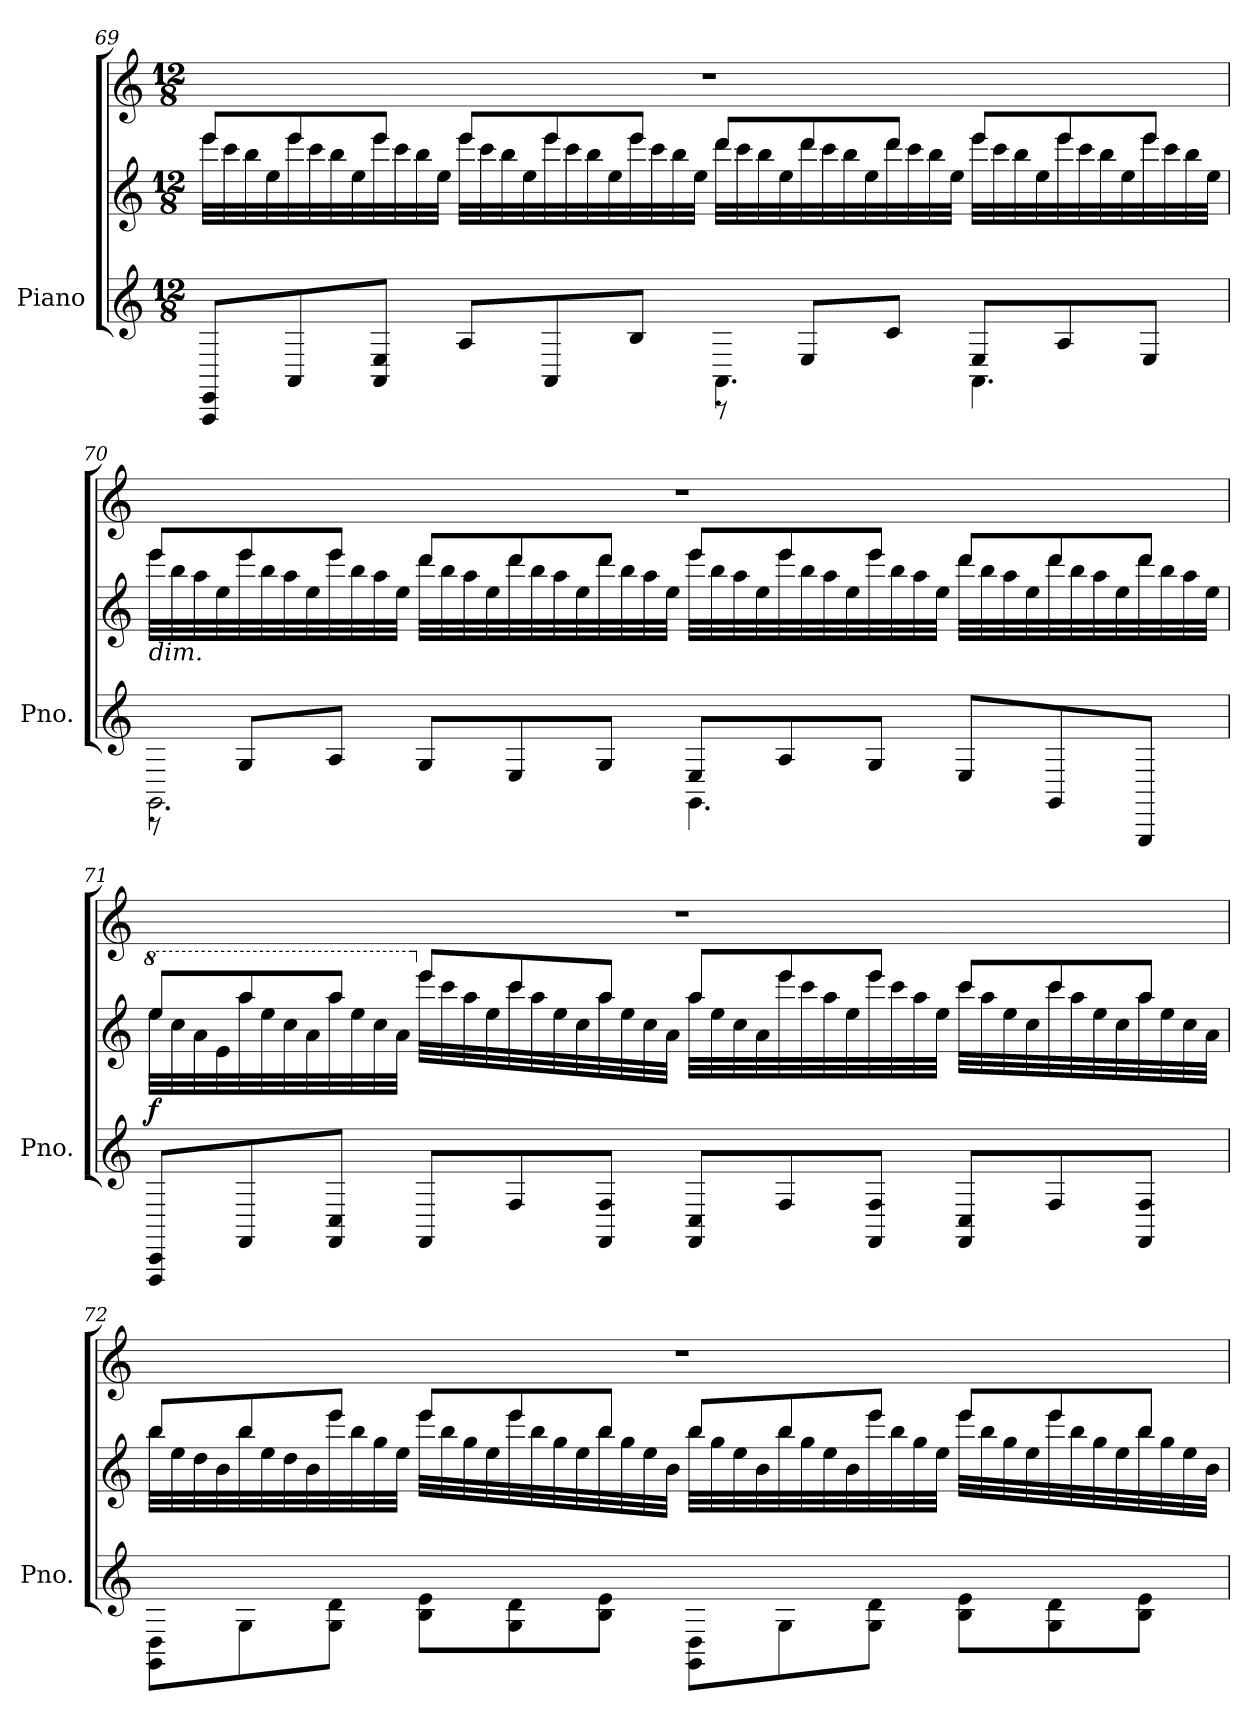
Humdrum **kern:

**kern	**kern	**kern	**dynam
*part1	*part1	*part1	*part1
*staff3	*staff2	*staff1	*staff1/2/3
*I"Piano	*	*	*
*I'Pno.	*	*	*
!!LO:LB:g=z
*clefG2	*clefG2	*clefG2	*
*k[]	*k[]	*k[]	*
*M12/8	*M12/8	*M12/8	*
=69	=69	=69	=69
*^	*^	*	*
2.ryy	8AAA/ 8EE/L	32eee\LLL	8eee/L	1.r	.
.	.	32ccc\	.	.	.
.	.	32bb\	.	.	.
.	.	32ee\	.	.	.
.	8AA/	32eee\	8eee/	.	.
.	.	32ccc\	.	.	.
.	.	32bb\	.	.	.
.	.	32ee\	.	.	.
.	8AA/ 8E/J	32eee\	8eee/J	.	.
.	.	32ccc\	.	.	.
.	.	32bb\	.	.	.
.	.	32ee\JJJ	.	.	.
.	8A/L	32eee\LLL	8eee/L	.	.
.	.	32ccc\	.	.	.
.	.	32bb\	.	.	.
.	.	32ee\	.	.	.
.	8AA/	32eee\	8eee/	.	.
.	.	32ccc\	.	.	.
.	.	32bb\	.	.	.
.	.	32ee\	.	.	.
.	8B/J	32eee\	8eee/J	.	.
.	.	32ccc\	.	.	.
.	.	32bb\	.	.	.
.	.	32ee\JJJ	.	.	.
4.AA\	8r	32ddd\LLL	8ddd/L	.	.
.	.	32ccc\	.	.	.
.	.	32bb\	.	.	.
.	.	32ee\	.	.	.
.	8E/L	32ddd\	8ddd/	.	.
.	.	32ccc\	.	.	.
.	.	32bb\	.	.	.
.	.	32ee\	.	.	.
.	8c/J	32ddd\	8ddd/J	.	.
.	.	32ccc\	.	.	.
.	.	32bb\	.	.	.
.	.	32ee\JJJ	.	.	.
4.AA\	8E/L	32eee\LLL	8eee/L	.	.
.	.	32ccc\	.	.	.
.	.	32bb\	.	.	.
.	.	32ee\	.	.	.
.	8A/	32eee\	8eee/	.	.
.	.	32ccc\	.	.	.
.	.	32bb\	.	.	.
.	.	32ee\	.	.	.
.	8E/J	32eee\	8eee/J	.	.
.	.	32ccc\	.	.	.
.	.	32bb\	.	.	.
.	.	32ee\JJJ	.	.	.
!!LO:LB:g=z
=70	=70	=70	=70	=70	=70
!	!	!LO:TX:b:i:t=dim.	!	!	!
2.GG\	8r	32eee\LLL	8eee/L	1.r	.
.	.	32bb\	.	.	.
.	.	32aa\	.	.	.
.	.	32ee\	.	.	.
.	8G/L	32eee\	8eee/	.	.
.	.	32bb\	.	.	.
.	.	32aa\	.	.	.
.	.	32ee\	.	.	.
.	8A/J	32eee\	8eee/J	.	.
.	.	32bb\	.	.	.
.	.	32aa\	.	.	.
.	.	32ee\JJJ	.	.	.
.	8G/L	32ddd\LLL	8ddd/L	.	.
.	.	32bb\	.	.	.
.	.	32aa\	.	.	.
.	.	32ee\	.	.	.
.	8E/	32ddd\	8ddd/	.	.
.	.	32bb\	.	.	.
.	.	32aa\	.	.	.
.	.	32ee\	.	.	.
.	8G/J	32ddd\	8ddd/J	.	.
.	.	32bb\	.	.	.
.	.	32aa\	.	.	.
.	.	32ee\JJJ	.	.	.
4.GG\	8E/L	32eee\LLL	8eee/L	.	.
.	.	32bb\	.	.	.
.	.	32aa\	.	.	.
.	.	32ee\	.	.	.
.	8A/	32eee\	8eee/	.	.
.	.	32bb\	.	.	.
.	.	32aa\	.	.	.
.	.	32ee\	.	.	.
.	8G/J	32eee\	8eee/J	.	.
.	.	32bb\	.	.	.
.	.	32aa\	.	.	.
.	.	32ee\JJJ	.	.	.
4.ryy	8E/L	32ddd\LLL	8ddd/L	.	.
.	.	32bb\	.	.	.
.	.	32aa\	.	.	.
.	.	32ee\	.	.	.
.	8GG/	32ddd\	8ddd/	.	.
.	.	32bb\	.	.	.
.	.	32aa\	.	.	.
.	.	32ee\	.	.	.
.	8GGG/J	32ddd\	8ddd/J	.	.
.	.	32bb\	.	.	.
.	.	32aa\	.	.	.
.	.	32ee\JJJ	.	.	.
*v	*v	*	*	*	*
!!LO:LB:g=z
=71	=71	=71	=71	=71
*	*8va	*	*	*
!	!	!	!	!LO:DY:b=2
8FFF/ 8CC/L	32eee\LLL	8eee/L	1.r	f
.	32ccc\	.	.	.
.	32aa\	.	.	.
.	32ee\	.	.	.
8FF/	32aaa\	8aaa/	.	.
.	32eee\	.	.	.
.	32ccc\	.	.	.
.	32aa\	.	.	.
8FF/ 8C/J	32aaa\	8aaa/J	.	.
.	32eee\	.	.	.
.	32ccc\	.	.	.
.	32aa\JJJ	.	.	.
*	*X8va	*	*	*
8FF/L	32eee\LLL	8eee/L	.	.
.	32ccc\	.	.	.
.	32aa\	.	.	.
.	32ee\	.	.	.
8F/	32ccc\	8ccc/	.	.
.	32aa\	.	.	.
.	32ee\	.	.	.
.	32cc\	.	.	.
8FF/ 8F/J	32aa\	8aa/J	.	.
.	32ee\	.	.	.
.	32cc\	.	.	.
.	32a\JJJ	.	.	.
8FF/ 8C/L	32aa\LLL	8aa/L	.	.
.	32ee\	.	.	.
.	32cc\	.	.	.
.	32a\	.	.	.
8F/	32eee\	8eee/	.	.
.	32ccc\	.	.	.
.	32aa\	.	.	.
.	32ee\	.	.	.
8FF/ 8F/J	32eee\	8eee/J	.	.
.	32ccc\	.	.	.
.	32aa\	.	.	.
.	32ee\JJJ	.	.	.
8FF/ 8C/L	32ccc\LLL	8ccc/L	.	.
.	32aa\	.	.	.
.	32ee\	.	.	.
.	32cc\	.	.	.
8F/	32ccc\	8ccc/	.	.
.	32aa\	.	.	.
.	32ee\	.	.	.
.	32cc\	.	.	.
8FF/ 8F/J	32aa\	8aa/J	.	.
.	32ee\	.	.	.
.	32cc\	.	.	.
.	32a\JJJ	.	.	.
!!LO:LB:g=z
=72	=72	=72	=72	=72
8GG\ 8D\L	32bb\LLL	8bb/L	1.r	.
.	32ee\	.	.	.
.	32dd\	.	.	.
.	32b\	.	.	.
8G\	32bb\	8bb/	.	.
.	32ee\	.	.	.
.	32dd\	.	.	.
.	32b\	.	.	.
8G\ 8d\J	32eee\	8eee/J	.	.
.	32bb\	.	.	.
.	32gg\	.	.	.
.	32ee\JJJ	.	.	.
8B\ 8e\L	32eee\LLL	8eee/L	.	.
.	32bb\	.	.	.
.	32gg\	.	.	.
.	32ee\	.	.	.
8G\ 8d\	32eee\	8eee/	.	.
.	32bb\	.	.	.
.	32gg\	.	.	.
.	32ee\	.	.	.
8B\ 8e\J	32bb\	8bb/J	.	.
.	32gg\	.	.	.
.	32ee\	.	.	.
.	32b\JJJ	.	.	.
8GG\ 8D\L	32bb\LLL	8bb/L	.	.
.	32gg\	.	.	.
.	32ee\	.	.	.
.	32b\	.	.	.
8G\	32bb\	8bb/	.	.
.	32gg\	.	.	.
.	32ee\	.	.	.
.	32b\	.	.	.
8G\ 8d\J	32eee\	8eee/J	.	.
.	32bb\	.	.	.
.	32gg\	.	.	.
.	32ee\JJJ	.	.	.
8B\ 8e\L	32eee\LLL	8eee/L	.	.
.	32bb\	.	.	.
.	32gg\	.	.	.
.	32ee\	.	.	.
8G\ 8d\	32eee\	8eee/	.	.
.	32bb\	.	.	.
.	32gg\	.	.	.
.	32ee\	.	.	.
8B\ 8e\J	32bb\	8bb/J	.	.
.	32gg\	.	.	.
.	32ee\	.	.	.
.	32b\JJJ	.	.	.
*	*v	*v	*	*
=	=	=	=
*-	*-	*-	*-
